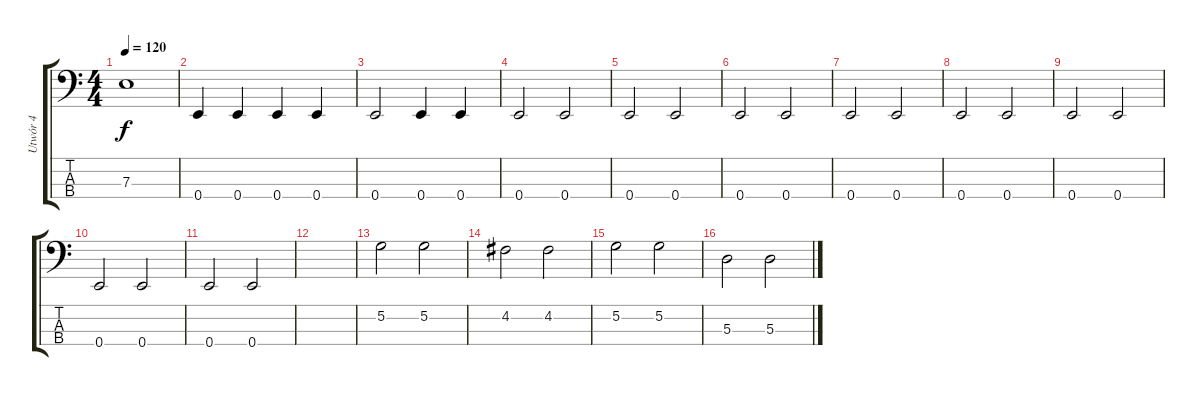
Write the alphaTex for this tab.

\track ("Utwór 4" "Utwór 4") {instrument electricbassfinger}
\staff {score tabs}
\tuning (G2 D2 A1 E1) {hide}
\ts (4 4)
\tempo 120
\clef f4
\ks c
7.3{t}.1{dy f} |
0.4.4 0.4.4 0.4.4 0.4.4 |
0.4.2 0.4.4 0.4.4 |
0.4.2 0.4.2 |
0.4.2 0.4.2 |
0.4.2 0.4.2 |
0.4.2 0.4.2 |
0.4.2 0.4.2 |
0.4.2 0.4.2 |
0.4.2 0.4.2 |
0.4.2 0.4.2 |
|
5.2.2 5.2.2 |
4.2.2 4.2.2 |
5.2.2 5.2.2 |
5.3.2 5.3.2
